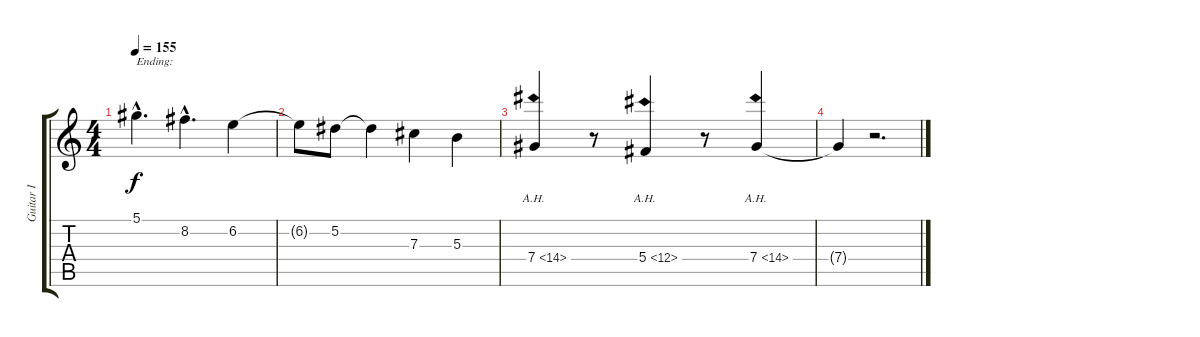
\track ("Guitar I" "Guitar I") {instrument distortionguitar}
\staff {score tabs}
\tuning (Eb4 Bb3 Gb3 Db3 Ab2 Eb2) {hide}
\ts (4 4)
\tempo 155
\clef g2
\ks c
5.1{hac}.4{d txt "Ending:" dy f} 8.2{hac}.4{d} 6.2.4 |
6.2{t}.8 5.2.8 5.2{t}.4 7.3.4 5.3.4 |
7.4{ah 7}.4 r.8 5.4{ah 7}.4 r.8 7.4{ah 7}.4 |
7.4{t}.4 r.2{d}
